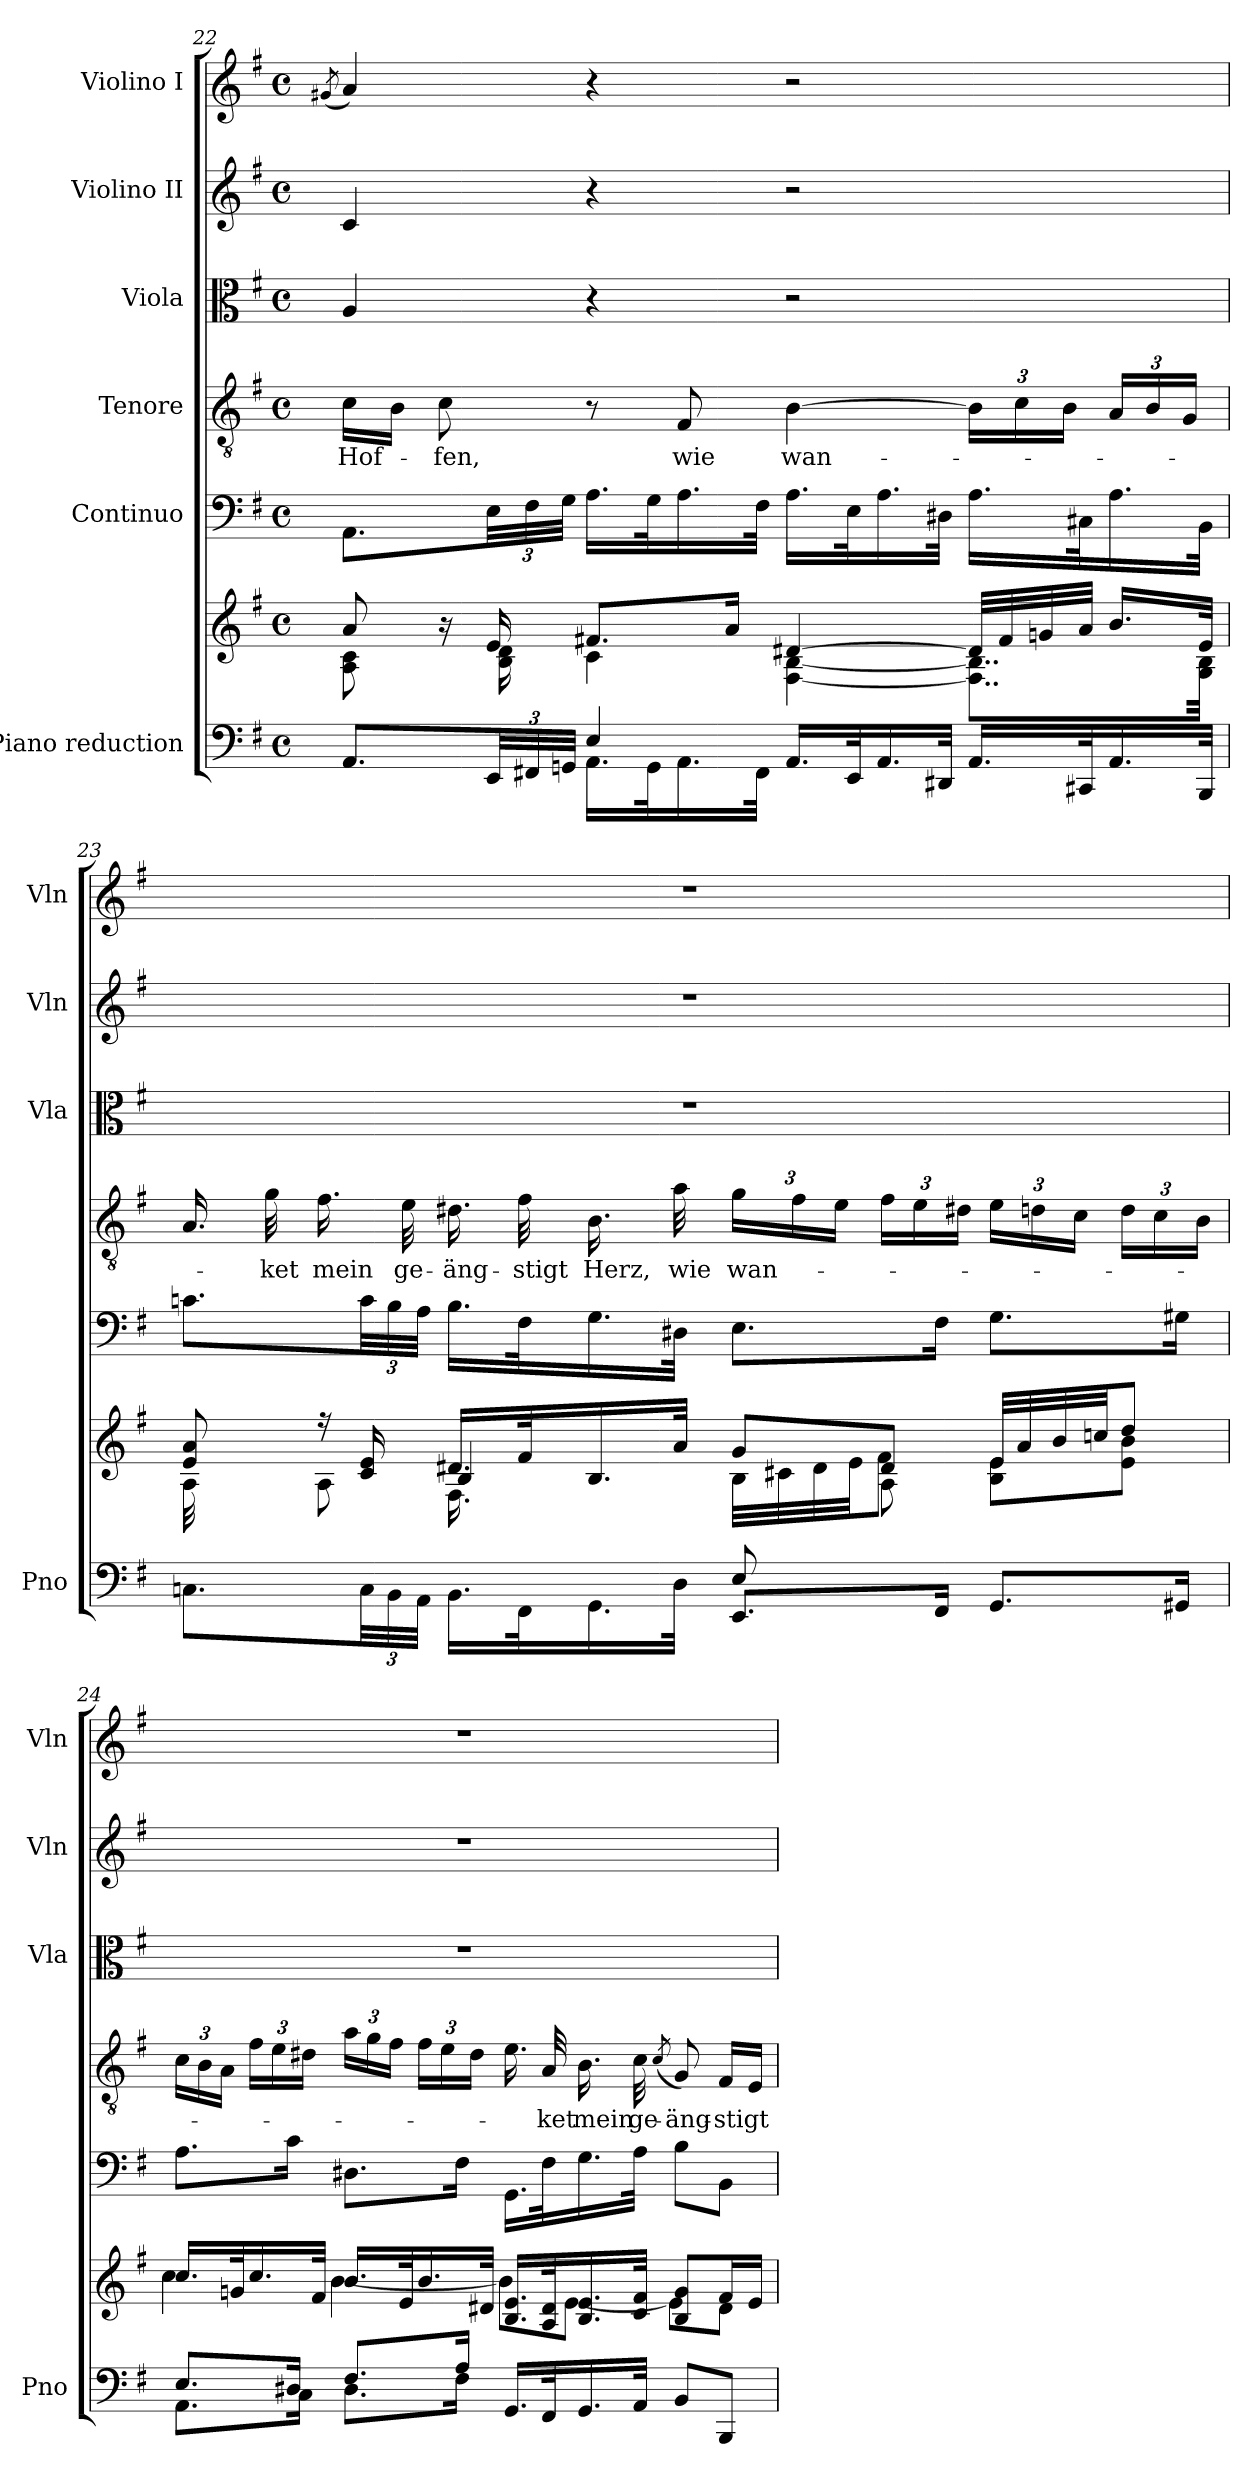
**kern	**kern	**kern	**kern	**text	**kern	**kern	**kern
*part6	*part6	*part5	*part4	*part4	*part3	*part2	*part1
*staff7	*staff6	*staff5	*staff4	*staff4	*staff3	*staff2	*staff1
*I"Piano reduction	*	*I"Continuo	*I"Tenore	*	*I"Viola	*I"Violino II	*I"Violino I
*I'Pno	*	*	*	*	*I'Vla	*I'Vln	*I'Vln
!!LO:PB:g=z
*clefF4	*clefG2	*clefF4	*clefGv2	*	*clefC3	*clefG2	*clefG2
*k[f#]	*k[f#]	*k[f#]	*k[f#]	*	*k[f#]	*k[f#]	*k[f#]
*M4/4	*M4/4	*M4/4	*M4/4	*	*M4/4	*M4/4	*M4/4
*met(c)	*met(c)	*met(c)	*met(c)	*	*met(c)	*met(c)	*met(c)
=22	=22	=22	=22	=22	=22	=22	=22
.	.	.	.	.	.	.	(8qg#X/
*^	*^	*	*	*	*	*	*
!	!	!	!	!	!	!LO:LY:b	!	!	!
8.AA/L	4ryy	8a/	8A\ 8c\	8.AA\L	16c\LL	Hof-	4A/	4c/	4a/)
.	.	.	.	.	16B\JJ	.	.	.	.
!	!	!	!	!	!	!LO:LY:b	!	!	!
.	.	16r	16ryy	.	8c\	-fen,	.	.	.
*Xbrackettup	*	*	*	*Xbrackettup	*	*	*	*	*
48EE/LL	.	16e/	16B\ 16d\	48E\LL	.	.	.	.	.
48FF#X/	.	.	.	48F#\	.	.	.	.	.
48GGn/JJJ	.	.	.	48G\JJJ	.	.	.	.	.
4E/	16.AA\LL	8.f#X/L	4c\	16.A\LL	8r	.	4r	4r	4r
.	32GG\K	.	.	32G\K	.	.	.	.	.
!	!	!	!	!	!	!LO:LY:b	!	!	!
.	16.AA\	.	.	16.A\	8F#/	wie	.	.	.
.	.	16a/Jk	.	.	.	.	.	.	.
.	32FF#\JJk	.	.	32F#\JJk	.	.	.	.	.
!	!	!	!	!	!	!LO:LY:b	!	!	!
16.AA/LL	2ryy	[4d#X/	[4F#\ [4B\	16.A\LL	[4B\	wan-	2r	2r	2r
32EE/K	.	.	.	32E\K	.	.	.	.	.
16.AA/	.	.	.	16.A\	.	.	.	.	.
32DD#X/JJk	.	.	.	32D#X\JJk	.	.	.	.	.
16.AA/LL	.	32d#/LLL]	8..F#\] 8..B\]L	16.A\LL	24B\LL]	.	.	.	.
.	.	32f#/	.	.	.	.	.	.	.
.	.	.	.	.	24c\	.	.	.	.
.	.	32gn/	.	.	.	.	.	.	.
.	.	.	.	.	24B\JJ	.	.	.	.
32CC#X/K	.	32a/JJJ	.	32C#X\K	.	.	.	.	.
*	*	*	*	*	*Xbrackettup	*	*	*	*
16.AA/	.	16.b/LL	.	16.A\	24A/LL	.	.	.	.
.	.	.	.	.	24B/	.	.	.	.
.	.	.	.	.	24G/JJ	.	.	.	.
32BBB/JJk	.	32e/JJk	32G\ 32B\Jkk	32BB\JJk	.	.	.	.	.
=23	=23	=23	=23	=23	=23	=23	=23	=23	=23
*	*	*	*^	*	*	*	*	*	*
32ryy	8.Cn\L	8e/ 8a/	4ryy	32A\LLL	8.cn\L	16.A/	.	1r	1r	1r
32E/	.	.	.	16.ryy	.	.	.	.	.	.
32F#/	.	.	.	.	.	.	.	.	.	.
!	!	!	!	!	!	!	!LO:LY:b	!	!	!
32G/JJ	.	.	.	.	.	32g\	-ket	.	.	.
!	!	!	!	!	!	!	!LO:LY:b	!	!	!
8..ryy	.	16r	.	8A\J	.	16.f#\	mein	.	.	.
.	48C\LL	16c/ 16e/	.	.	48c\LL	.	.	.	.	.
.	48BB\	.	.	.	48B\	.	.	.	.	.
!	!	!	!	!	!	!	!LO:LY:b	!	!	!
.	.	.	.	.	.	32e\	ge-	.	.	.
.	48AA\JJJ	.	.	.	48A\JJJ	.	.	.	.	.
!	!	!	!	!	!	!	!LO:LY:b	!	!	!
.	16.BB\LL	16.d#X/LL	4B/	16.F#\LL	16.B\LL	16.d#X\	-äng-	.	.	.
!	!	!	!	!	!	!	!LO:LY:b	!	!	!
32D#X/K	32FF#\K	32f#/K	.	32ryy	32F#\K	32f#\	-stigt	.	.	.
!	!	!	!	!	!	!	!LO:LY:b	!	!	!
*	*	*	*v	*v	*	*	*	*	*	*
16.E/	16.GG\	16.B/	.	16.G\	16.B\	Herz,	.	.	.
!	!	!	!	!	!	!LO:LY:b	!	!	!
32F#/JJk	32D#\JJk	32a/JJk	.	32D#X\JJk	32a\	wie	.	.	.
*	*	*	*	*	*brackettup	*	*	*	*
!	!	!	!	!	!	!LO:LY:b	!	!	!
8E/L	8.EE/L	8g/L	32B\LLL	8.E\L	24g\LL	wan-	.	.	.
.	.	.	32c#X\	.	.	.	.	.	.
.	.	.	.	.	24f#\	.	.	.	.
.	.	.	32d#\	.	.	.	.	.	.
.	.	.	.	.	24e\JJ	.	.	.	.
.	.	.	32e\JJ	.	.	.	.	.	.
*	*	*	*^	*	*	*	*	*	*
8ryy	.	8d#/J	8f#\J	8A\J	.	24f#\LL	.	.	.	.
.	.	.	.	.	.	24e\	.	.	.	.
.	16FF#/Jk	.	.	.	16F#\Jk	.	.	.	.	.
.	.	.	.	.	.	24d#X\JJ	.	.	.	.
4ryy	8.GG/L	32e/LLL	8B\ 8e\L	4ryy	8.G\L	24e\LL	.	.	.	.
.	.	32a/	.	.	.	.	.	.	.	.
.	.	.	.	.	.	24dn\	.	.	.	.
.	.	32b/	.	.	.	.	.	.	.	.
.	.	.	.	.	.	24c\JJ	.	.	.	.
.	.	32ccn/JJ	.	.	.	.	.	.	.	.
.	.	8dd/J	8e\ 8b\J	.	.	24d\LL	.	.	.	.
.	.	.	.	.	.	24c\	.	.	.	.
.	16GG#X/Jk	.	.	.	16G#X\Jk	.	.	.	.	.
.	.	.	.	.	.	24B\JJ	.	.	.	.
*	*	*	*v	*v	*	*	*	*	*	*
!!LO:LB:g=z
=24	=24	=24	=24	=24	=24	=24	=24	=24	=24
8.E/L	8.AA\L	16.cc/LL	4cc\	8.A\L	24c\LL	.	1r	1r	1r
.	.	.	.	.	24B\	.	.	.	.
.	.	.	.	.	24A\JJ	.	.	.	.
.	.	32gn/K	.	.	.	.	.	.	.
.	.	16.cc/	.	.	24f#\LL	.	.	.	.
.	.	.	.	.	24e\	.	.	.	.
16D#X/Jk	16C\Jk	.	.	16c\Jk	.	.	.	.	.
.	.	.	.	.	24d#X\JJ	.	.	.	.
.	.	32f#/JJk	.	.	.	.	.	.	.
8.F#/L	8.D#\L	16.b/LL	[4b\	8.D#X\L	24a\LL	.	.	.	.
.	.	.	.	.	24g\	.	.	.	.
.	.	.	.	.	24f#\JJ	.	.	.	.
.	.	32e/K	.	.	.	.	.	.	.
.	.	16.b/	.	.	24f#\LL	.	.	.	.
.	.	.	.	.	24e\	.	.	.	.
16A/Jk	16F#\Jk	.	.	16F#\Jk	.	.	.	.	.
.	.	.	.	.	24d#\JJ	.	.	.	.
.	.	32d#X/JJk	.	.	.	.	.	.	.
16.GG/LL	2ryy	16.B/ 16.e/LL	8b\L]	16.GG\LL	16.e\	.	.	.	.
!	!	!	!	!	!	!LO:LY:b	!	!	!
32FF#/K	.	32A/ 32d#/K	.	32F#\K	32A/	-ket	.	.	.
!	!	!	!	!	!	!LO:LY:b	!	!	!
16.GG/	.	16.B/ 16.e/	[>8e\J	16.G\	16.B\	mein	.	.	.
!	!	!	!	!	!	!LO:LY:b	!	!	!
32AA/JJk	.	32c/ 32f#/JJk	.	32A\JJk	32c\	ge-	.	.	.
.	.	.	.	.	(8qc/	.	.	.	.
!	!	!	!	!	!	!LO:LY:b	!	!	!
8BB/L	.	8B/ 8g/L	8e\L]	8B\L	8G/)	-äng-	.	.	.
!	!	!	!	!	!	!LO:LY:b	!	!	!
8BBB/J	.	16f#/L	8d#\J	8BB\J	16F#/LL	-stigt	.	.	.
.	.	16e/JJ	.	.	16E/JJ	.	.	.	.
*v	*v	*	*	*	*	*	*	*	*
*	*v	*v	*	*	*	*	*	*
=	=	=	=	=	=	=	=
*-	*-	*-	*-	*-	*-	*-	*-
